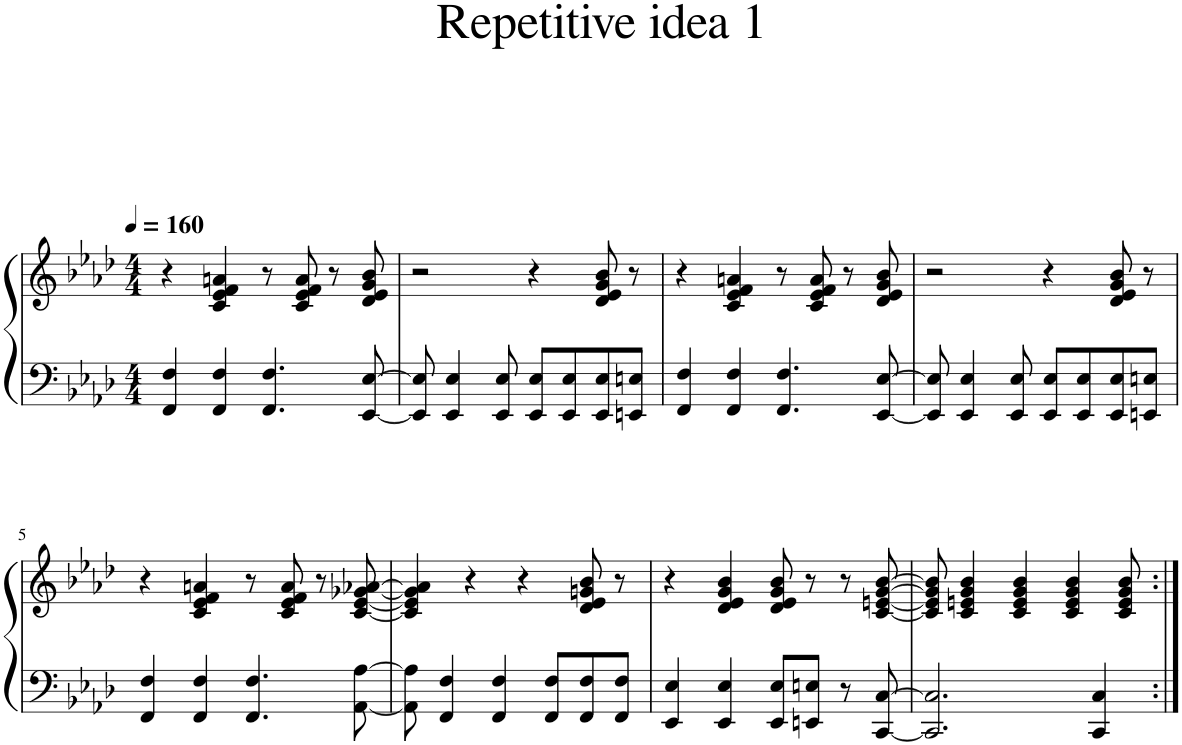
**kern	**kern
*part1	*part1
*staff2	*staff1
*I"Piano	*
*I'Pno.	*
*clefF4	*clefG2
*k[b-e-a-d-]	*k[b-e-a-d-]
*M4/4	*M4/4
*MM160	*MM160
=1	=1
4FF/ 4F/	4r
4FF/ 4F/	4c/ 4e-/ 4f/ 4an/
4.FF/ 4.F/	8r
.	8c/ 8e-/ 8f/ 8a/
.	8r
[8EE-/ [8E-/	8d-/ 8e-/ 8g/ 8b-/
=2	=2
8EE-/] 8E-/]	2r
4EE-/ 4E-/	.
8EE-/ 8E-/	.
8EE-/ 8E-/L	4r
8EE-/ 8E-/	.
8EE-/ 8E-/	8d-/ 8e-/ 8g/ 8b-/
8EEn/ 8En/J	8r
=3	=3
4FF/ 4F/	4r
4FF/ 4F/	4c/ 4e-/ 4f/ 4an/
4.FF/ 4.F/	8r
.	8c/ 8e-/ 8f/ 8a/
.	8r
[8EE-/ [8E-/	8d-/ 8e-/ 8g/ 8b-/
=4	=4
8EE-/] 8E-/]	2r
4EE-/ 4E-/	.
8EE-/ 8E-/	.
8EE-/ 8E-/L	4r
8EE-/ 8E-/	.
8EE-/ 8E-/	8d-/ 8e-/ 8g/ 8b-/
8EEn/ 8En/J	8r
!!LO:LB:g=z
=5	=5
4FF/ 4F/	4r
4FF/ 4F/	4c/ 4e-/ 4f/ 4an/
4.FF/ 4.F/	8r
.	8c/ 8e-/ 8f/ 8a/
.	8r
[8AA-\ [8A-\	[8c/ [8e-/ [8g-X/ [8a-X/
=6	=6
8AA-\] 8A-\]	4c/] 4e-/] 4g-/] 4a-/]
4FF/ 4F/	.
.	4r
4FF/ 4F/	.
.	4r
8FF/ 8F/L	.
8FF/ 8F/	8d-/ 8e-/ 8gn/ 8b-/
8FF/ 8F/J	8r
=7	=7
4EE-/ 4E-/	4r
4EE-/ 4E-/	4d-/ 4e-/ 4g/ 4b-/
8EE-/ 8E-/L	8d-/ 8e-/ 8g/ 8b-/
8EEn/ 8En/J	8r
8r	8r
[8CC/ [8C/	[8c/ [8en/ [8g/ [8b-/
=8	=8
2.CC/] 2.C/]	8c/] 8e/] 8g/] 8b-/]
.	4c/ 4en/ 4g/ 4b-/
.	4c/ 4e/ 4g/ 4b-/
.	4c/ 4e/ 4g/ 4b-/
4CC/ 4C/	.
.	8c/ 8e/ 8g/ 8b-/
=:|!	=:|!
*-	*-
